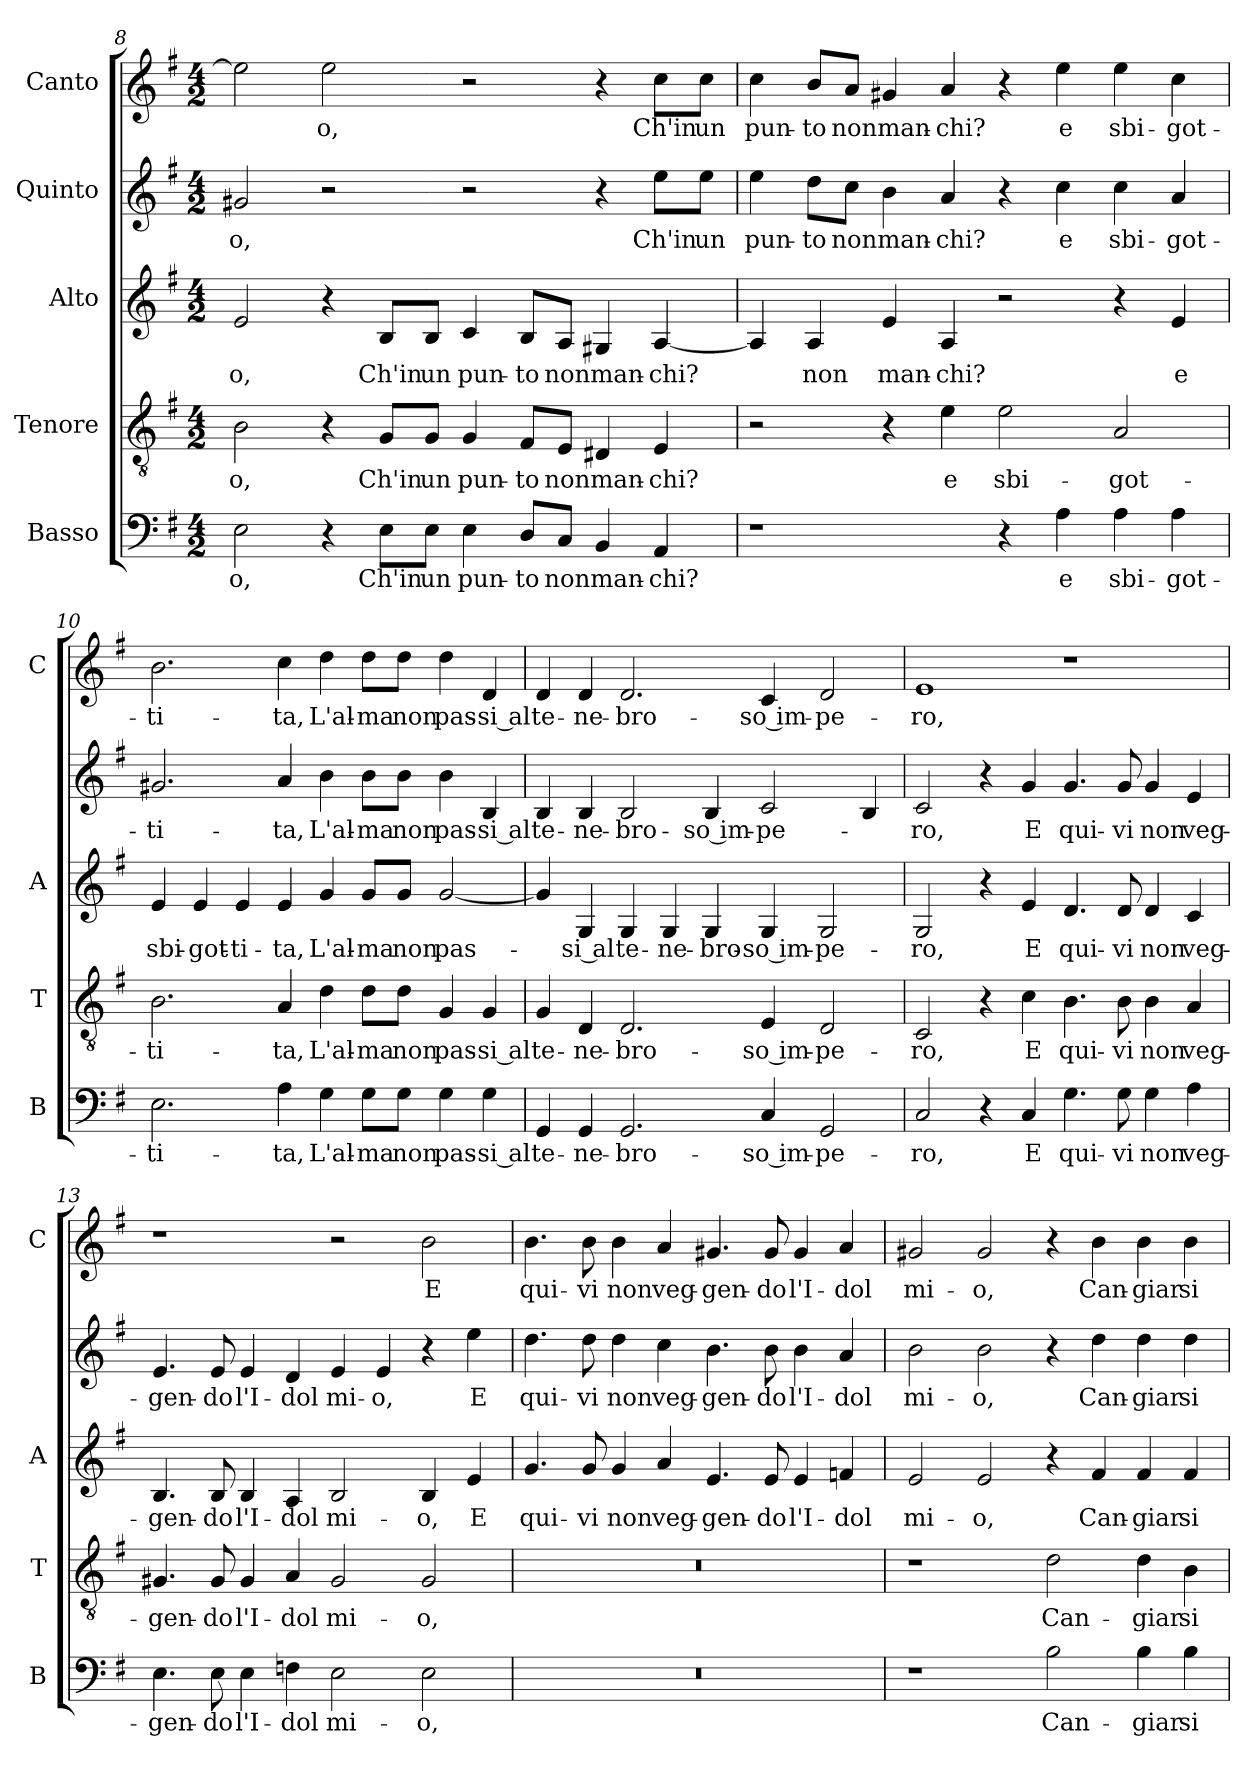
**kern	**text	**kern	**text	**kern	**text	**kern	**text	**kern	**text
*part5	*part5	*part4	*part4	*part3	*part3	*part2	*part2	*part1	*part1
*staff5	*staff5	*staff4	*staff4	*staff3	*staff3	*staff2	*staff2	*staff1	*staff1
*I"Basso	*	*I"Tenore	*	*I"Alto	*	*I"Quinto	*	*I"Canto	*
*I'B	*	*I'T	*	*I'A	*	*	*	*I'C	*
!!LO:LB:g=z
*clefF4	*	*clefGv2	*	*clefG2	*	*clefG2	*	*clefG2	*
*k[f#]	*	*k[f#]	*	*k[f#]	*	*k[f#]	*	*k[f#]	*
*G:	*	*G:	*	*G:	*	*G:	*	*G:	*
*M4/2	*	*M4/2	*	*M4/2	*	*M4/2	*	*M4/2	*
=8	=8	=8	=8	=8	=8	=8	=8	=8	=8
!	!LO:LY:b	!	!LO:LY:b	!	!LO:LY:b	!	!LO:LY:b	!	!
2E\	-o,	2B\	-o,	2e/	-o,	2g#X/	-o,	2ee\]	.
!	!	!	!	!	!	!	!	!	!LO:LY:b
4r	.	4r	.	4r	.	2r	.	2ee\	-o,
!	!LO:LY:b	!	!LO:LY:b	!	!LO:LY:b	!	!	!	!
8E\L	Ch'in	8G/L	Ch'in	8B/L	Ch'in	.	.	.	.
!	!LO:LY:b	!	!LO:LY:b	!	!LO:LY:b	!	!	!	!
8E\J	un	8G/J	un	8B/J	un	.	.	.	.
!	!LO:LY:b	!	!LO:LY:b	!	!LO:LY:b	!	!	!	!
4E\	pun-	4G/	pun-	4c/	pun-	2r	.	2r	.
!	!LO:LY:b	!	!LO:LY:b	!	!LO:LY:b	!	!	!	!
8D/L	-to	8F#/L	-to	8B/L	-to	.	.	.	.
!	!LO:LY:b	!	!LO:LY:b	!	!LO:LY:b	!	!	!	!
8C/J	non	8E/J	non	8A/J	non	.	.	.	.
!	!LO:LY:b	!	!LO:LY:b	!	!LO:LY:b	!	!	!	!
4BB/	man-	4D#X/	man-	4G#X/	man-	4r	.	4r	.
!	!LO:LY:b	!	!LO:LY:b	!	!LO:LY:b	!	!LO:LY:b	!	!LO:LY:b
4AA/	-chi?	4E/	-chi?	[4A/	-chi?	8ee\L	Ch'in	8cc\L	Ch'in
!	!	!	!	!	!	!	!LO:LY:b	!	!LO:LY:b
.	.	.	.	.	.	8ee\J	un	8cc\J	un
=9	=9	=9	=9	=9	=9	=9	=9	=9	=9
!	!	!	!	!	!	!	!LO:LY:b	!	!LO:LY:b
1r	.	2r	.	4A/]	.	4ee\	pun-	4cc\	pun-
!	!	!	!	!	!LO:LY:b	!	!LO:LY:b	!	!LO:LY:b
.	.	.	.	4A/	non	8dd\L	-to	8b/L	-to
!	!	!	!	!	!	!	!LO:LY:b	!	!LO:LY:b
.	.	.	.	.	.	8cc\J	non	8a/J	non
!	!	!	!	!	!LO:LY:b	!	!LO:LY:b	!	!LO:LY:b
.	.	4r	.	4e/	man-	4b\	man-	4g#X/	man-
!	!	!	!LO:LY:b	!	!LO:LY:b	!	!LO:LY:b	!	!LO:LY:b
.	.	4e\	e	4A/	-chi?	4a/	-chi?	4a/	-chi?
!	!	!	!LO:LY:b	!	!	!	!	!	!
4r	.	2e\	sbi-	2r	.	4r	.	4r	.
!	!LO:LY:b	!	!	!	!	!	!LO:LY:b	!	!LO:LY:b
4A\	e	.	.	.	.	4cc\	e	4ee\	e
!	!LO:LY:b	!	!LO:LY:b	!	!	!	!LO:LY:b	!	!LO:LY:b
4A\	sbi-	2A/	-got-	4r	.	4cc\	sbi-	4ee\	sbi-
!	!LO:LY:b	!	!	!	!LO:LY:b	!	!LO:LY:b	!	!LO:LY:b
4A\	-got-	.	.	4e/	e	4a/	-got-	4cc\	-got-
=10	=10	=10	=10	=10	=10	=10	=10	=10	=10
!	!LO:LY:b	!	!LO:LY:b	!	!LO:LY:b	!	!LO:LY:b	!	!LO:LY:b
2.E\	-ti-	2.B\	-ti-	4e/	sbi-	2.g#X/	-ti-	2.b\	-ti-
!	!	!	!	!	!LO:LY:b	!	!	!	!
.	.	.	.	4e/	-got-	.	.	.	.
!	!	!	!	!	!LO:LY:b	!	!	!	!
.	.	.	.	4e/	-ti-	.	.	.	.
!	!LO:LY:b	!	!LO:LY:b	!	!LO:LY:b	!	!LO:LY:b	!	!LO:LY:b
4A\	-ta,	4A/	-ta,	4e/	-ta,	4a/	-ta,	4cc\	-ta,
!	!LO:LY:b	!	!LO:LY:b	!	!LO:LY:b	!	!LO:LY:b	!	!LO:LY:b
4G\	L'al-	4d\	L'al-	4g/	L'al-	4b\	L'al-	4dd\	L'al-
!	!LO:LY:b	!	!LO:LY:b	!	!LO:LY:b	!	!LO:LY:b	!	!LO:LY:b
8G\L	-ma	8d\L	-ma	8g/L	-ma	8b\L	-ma	8dd\L	-ma
!	!LO:LY:b	!	!LO:LY:b	!	!LO:LY:b	!	!LO:LY:b	!	!LO:LY:b
8G\J	non	8d\J	non	8g/J	non	8b\J	non	8dd\J	non
!	!LO:LY:b	!	!LO:LY:b	!	!LO:LY:b	!	!LO:LY:b	!	!LO:LY:b
4G\	pas-	4G/	pas-	[2g/	pas-	4b\	pas-	4dd\	pas-
!	!LO:LY:b	!	!LO:LY:b	!	!	!	!LO:LY:b	!	!LO:LY:b
4G\	-si al	4G/	-si al	.	.	4B/	-si al	4d/	-si al
!!LO:PB:g=z
=11	=11	=11	=11	=11	=11	=11	=11	=11	=11
!	!LO:LY:b	!	!LO:LY:b	!	!	!	!LO:LY:b	!	!LO:LY:b
4GG/	te-	4G/	te-	4g/]	.	4B/	te-	4d/	te-
!	!LO:LY:b	!	!LO:LY:b	!	!LO:LY:b	!	!LO:LY:b	!	!LO:LY:b
4GG/	-ne-	4D/	-ne-	4G/	-si al	4B/	-ne-	4d/	-ne-
!	!LO:LY:b	!	!LO:LY:b	!	!LO:LY:b	!	!LO:LY:b	!	!LO:LY:b
2.GG/	-bro-	2.D/	-bro-	4G/	te-	2B/	-bro-	2.d/	-bro-
!	!	!	!	!	!LO:LY:b	!	!	!	!
.	.	.	.	4G/	-ne-	.	.	.	.
!	!	!	!	!	!LO:LY:b	!	!LO:LY:b	!	!
.	.	.	.	4G/	-bro-	4B/	-so im-	.	.
!	!LO:LY:b	!	!LO:LY:b	!	!LO:LY:b	!	!LO:LY:b	!	!LO:LY:b
4C/	-so im-	4E/	-so im-	4G/	-so im-	2c/	-pe-	4c/	-so im-
!	!LO:LY:b	!	!LO:LY:b	!	!LO:LY:b	!	!	!	!LO:LY:b
2GG/	-pe-	2D/	-pe-	2G/	-pe-	.	.	2d/	-pe-
.	.	.	.	.	.	4B/	.	.	.
=12	=12	=12	=12	=12	=12	=12	=12	=12	=12
!	!LO:LY:b	!	!LO:LY:b	!	!LO:LY:b	!	!LO:LY:b	!	!LO:LY:b
2C/	-ro,	2C/	-ro,	2G/	-ro,	2c/	-ro,	1e	-ro,
4r	.	4r	.	4r	.	4r	.	.	.
!	!LO:LY:b	!	!LO:LY:b	!	!LO:LY:b	!	!LO:LY:b	!	!
4C/	E	4c\	E	4e/	E	4g/	E	.	.
!	!LO:LY:b	!	!LO:LY:b	!	!LO:LY:b	!	!LO:LY:b	!	!
4.G\	qui-	4.B\	qui-	4.d/	qui-	4.g/	qui-	1r	.
!	!LO:LY:b	!	!LO:LY:b	!	!LO:LY:b	!	!LO:LY:b	!	!
8G\	-vi	8B\	-vi	8d/	-vi	8g/	-vi	.	.
!	!LO:LY:b	!	!LO:LY:b	!	!LO:LY:b	!	!LO:LY:b	!	!
4G\	non	4B\	non	4d/	non	4g/	non	.	.
!	!LO:LY:b	!	!LO:LY:b	!	!LO:LY:b	!	!LO:LY:b	!	!
4A\	veg-	4A/	veg-	4c/	veg-	4e/	veg-	.	.
=13	=13	=13	=13	=13	=13	=13	=13	=13	=13
!	!LO:LY:b	!	!LO:LY:b	!	!LO:LY:b	!	!LO:LY:b	!	!
4.E\	-gen-	4.G#X/	-gen-	4.B/	-gen-	4.e/	-gen-	1r	.
!	!LO:LY:b	!	!LO:LY:b	!	!LO:LY:b	!	!LO:LY:b	!	!
8E\	-do	8G#/	-do	8B/	-do	8e/	-do	.	.
!	!LO:LY:b	!	!LO:LY:b	!	!LO:LY:b	!	!LO:LY:b	!	!
4E\	l'I-	4G#/	l'I-	4B/	l'I-	4e/	l'I-	.	.
!	!LO:LY:b	!	!LO:LY:b	!	!LO:LY:b	!	!LO:LY:b	!	!
4Fn\	-dol	4A/	-dol	4A/	-dol	4d/	-dol	.	.
!	!LO:LY:b	!	!LO:LY:b	!	!LO:LY:b	!	!LO:LY:b	!	!
2E\	mi-	2G#/	mi-	2B/	mi-	4e/	mi-	2r	.
!	!	!	!	!	!	!	!LO:LY:b	!	!
.	.	.	.	.	.	4e/	-o,	.	.
!	!LO:LY:b	!	!LO:LY:b	!	!LO:LY:b	!	!	!	!LO:LY:b
2E\	-o,	2G#/	-o,	4B/	-o,	4r	.	2b\	E
!	!	!	!	!	!LO:LY:b	!	!LO:LY:b	!	!
.	.	.	.	4e/	E	4ee\	E	.	.
!!LO:LB:g=z
=14	=14	=14	=14	=14	=14	=14	=14	=14	=14
!	!	!	!	!	!LO:LY:b	!	!LO:LY:b	!	!LO:LY:b
0r	.	0r	.	4.g/	qui-	4.dd\	qui-	4.b\	qui-
!	!	!	!	!	!LO:LY:b	!	!LO:LY:b	!	!LO:LY:b
.	.	.	.	8g/	-vi	8dd\	-vi	8b\	-vi
!	!	!	!	!	!LO:LY:b	!	!LO:LY:b	!	!LO:LY:b
.	.	.	.	4g/	non	4dd\	non	4b\	non
!	!	!	!	!	!LO:LY:b	!	!LO:LY:b	!	!LO:LY:b
.	.	.	.	4a/	veg-	4cc\	veg-	4a/	veg-
!	!	!	!	!	!LO:LY:b	!	!LO:LY:b	!	!LO:LY:b
.	.	.	.	4.e/	-gen-	4.b\	-gen-	4.g#X/	-gen-
!	!	!	!	!	!LO:LY:b	!	!LO:LY:b	!	!LO:LY:b
.	.	.	.	8e/	-do	8b\	-do	8g#/	-do
!	!	!	!	!	!LO:LY:b	!	!LO:LY:b	!	!LO:LY:b
.	.	.	.	4e/	l'I-	4b\	l'I-	4g#/	l'I-
!	!	!	!	!	!LO:LY:b	!	!LO:LY:b	!	!LO:LY:b
.	.	.	.	4fn/	-dol	4a/	-dol	4a/	-dol
=15	=15	=15	=15	=15	=15	=15	=15	=15	=15
!	!	!	!	!	!LO:LY:b	!	!LO:LY:b	!	!LO:LY:b
1r	.	1r	.	2e/	mi-	2b\	mi-	2g#X/	mi-
!	!	!	!	!	!LO:LY:b	!	!LO:LY:b	!	!LO:LY:b
.	.	.	.	2e/	-o,	2b\	-o,	2g#/	-o,
!	!LO:LY:b	!	!LO:LY:b	!	!	!	!	!	!
2B\	Can-	2d\	Can-	4r	.	4r	.	4r	.
!	!	!	!	!	!LO:LY:b	!	!LO:LY:b	!	!LO:LY:b
.	.	.	.	4f#/	Can-	4dd\	Can-	4b\	Can-
!	!LO:LY:b	!	!LO:LY:b	!	!LO:LY:b	!	!LO:LY:b	!	!LO:LY:b
4B\	-giar	4d\	-giar	4f#/	-giar	4dd\	-giar	4b\	-giar
!	!LO:LY:b	!	!LO:LY:b	!	!LO:LY:b	!	!LO:LY:b	!	!LO:LY:b
4B\	si	4B\	si	4f#/	si	4dd\	si	4b\	si
=	=	=	=	=	=	=	=	=	=
*-	*-	*-	*-	*-	*-	*-	*-	*-	*-
